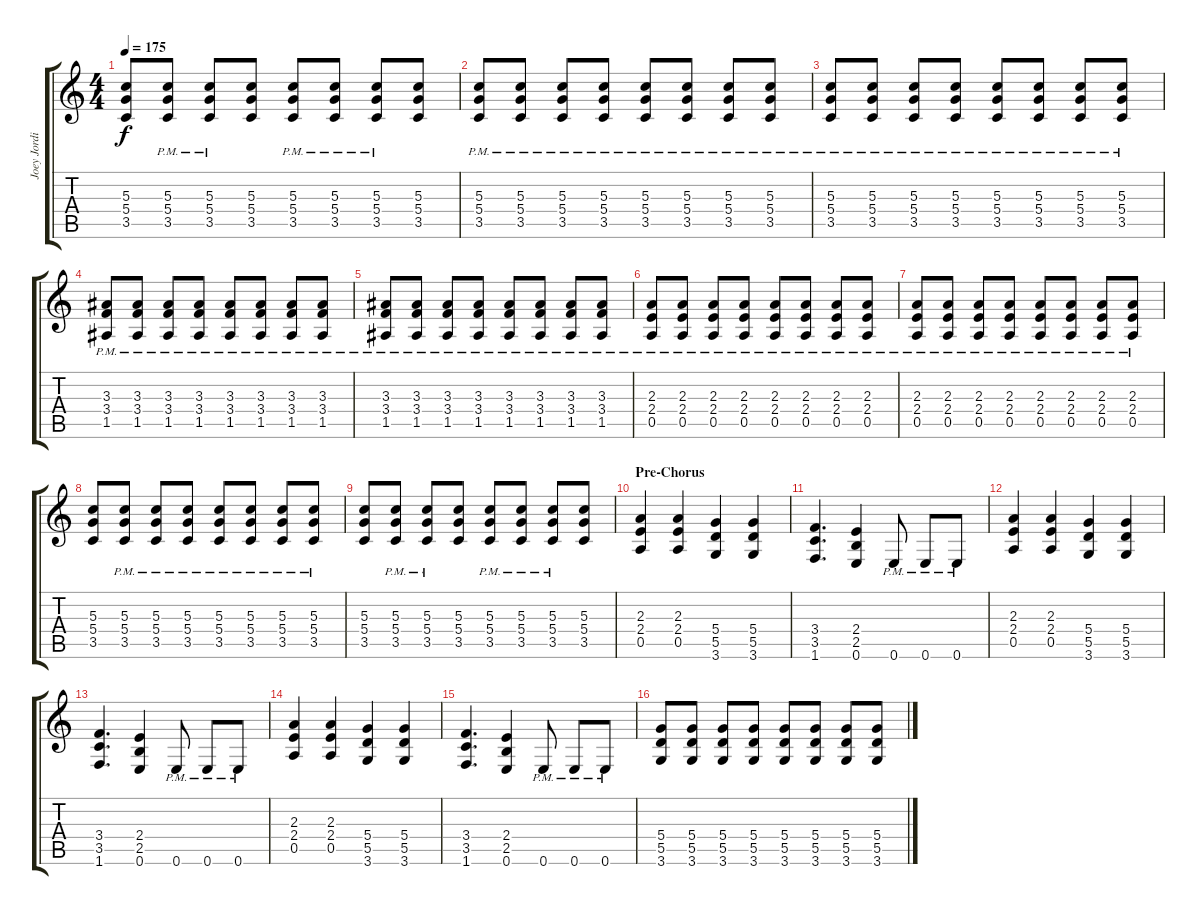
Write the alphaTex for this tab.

\track ("Joey Jordison (Rythm)" "Joey Jordi") {instrument overdrivenguitar}
\staff {score tabs}
\tuning (E4 B3 G3 D3 A2 E2) {hide}
\ts (4 4)
\tempo 175
\clef g2
\ks c
(5.3 5.4 3.5).8{dy f} (5.3{pm} 5.4{pm} 3.5{pm}).8 (5.3{pm} 5.4{pm} 3.5{pm}).8 (5.3 5.4 3.5).8 (5.3{pm} 5.4{pm} 3.5{pm}).8 (5.3{pm} 5.4{pm} 3.5{pm}).8 (5.3{pm} 5.4{pm} 3.5{pm}).8 (5.3 5.4 3.5).8 |
(5.3{pm} 5.4{pm} 3.5{pm}).8 (5.3{pm} 5.4{pm} 3.5{pm}).8 (5.3{pm} 5.4{pm} 3.5{pm}).8 (5.3{pm} 5.4{pm} 3.5{pm}).8 (5.3{pm} 5.4{pm} 3.5{pm}).8 (5.3{pm} 5.4{pm} 3.5{pm}).8 (5.3{pm} 5.4{pm} 3.5{pm}).8 (5.3{pm} 5.4{pm} 3.5{pm}).8 |
(5.3{pm} 5.4{pm} 3.5{pm}).8 (5.3{pm} 5.4{pm} 3.5{pm}).8 (5.3{pm} 5.4{pm} 3.5{pm}).8 (5.3{pm} 5.4{pm} 3.5{pm}).8 (5.3{pm} 5.4{pm} 3.5{pm}).8 (5.3{pm} 5.4{pm} 3.5{pm}).8 (5.3{pm} 5.4{pm} 3.5{pm}).8 (5.3{pm} 5.4{pm} 3.5{pm}).8 |
(3.3{pm} 3.4{pm} 1.5{pm}).8 (3.3{pm} 3.4{pm} 1.5{pm}).8 (3.3{pm} 3.4{pm} 1.5{pm}).8 (3.3{pm} 3.4{pm} 1.5{pm}).8 (3.3{pm} 3.4{pm} 1.5{pm}).8 (3.3{pm} 3.4{pm} 1.5{pm}).8 (3.3{pm} 3.4{pm} 1.5{pm}).8 (3.3{pm} 3.4{pm} 1.5{pm}).8 |
(3.3{pm} 3.4{pm} 1.5{pm}).8 (3.3{pm} 3.4{pm} 1.5{pm}).8 (3.3{pm} 3.4{pm} 1.5{pm}).8 (3.3{pm} 3.4{pm} 1.5{pm}).8 (3.3{pm} 3.4{pm} 1.5{pm}).8 (3.3{pm} 3.4{pm} 1.5{pm}).8 (3.3{pm} 3.4{pm} 1.5{pm}).8 (3.3{pm} 3.4{pm} 1.5{pm}).8 |
(2.3{pm} 2.4{pm} 0.5{pm}).8 (2.3{pm} 2.4{pm} 0.5{pm}).8 (2.3{pm} 2.4{pm} 0.5{pm}).8 (2.3{pm} 2.4{pm} 0.5{pm}).8 (2.3{pm} 2.4{pm} 0.5{pm}).8 (2.3{pm} 2.4{pm} 0.5{pm}).8 (2.3{pm} 2.4{pm} 0.5{pm}).8 (2.3{pm} 2.4{pm} 0.5{pm}).8 |
(2.3{pm} 2.4{pm} 0.5{pm}).8 (2.3{pm} 2.4{pm} 0.5{pm}).8 (2.3{pm} 2.4{pm} 0.5{pm}).8 (2.3{pm} 2.4{pm} 0.5{pm}).8 (2.3{pm} 2.4{pm} 0.5{pm}).8 (2.3{pm} 2.4{pm} 0.5{pm}).8 (2.3{pm} 2.4{pm} 0.5{pm}).8 (2.3{pm} 2.4{pm} 0.5{pm}).8 |
(5.3 5.4 3.5).8 (5.3{pm} 5.4{pm} 3.5{pm}).8 (5.3{pm} 5.4{pm} 3.5{pm}).8 (5.3{pm} 5.4{pm} 3.5{pm}).8 (5.3{pm} 5.4{pm} 3.5{pm}).8 (5.3{pm} 5.4{pm} 3.5{pm}).8 (5.3{pm} 5.4{pm} 3.5{pm}).8 (5.3{pm} 5.4{pm} 3.5{pm}).8 |
(5.3 5.4 3.5).8 (5.3{pm} 5.4{pm} 3.5{pm}).8 (5.3{pm} 5.4{pm} 3.5{pm}).8 (5.3 5.4 3.5).8 (5.3{pm} 5.4{pm} 3.5{pm}).8 (5.3{pm} 5.4{pm} 3.5{pm}).8 (5.3{pm} 5.4{pm} 3.5{pm}).8 (5.3 5.4 3.5).8 |
\section ("" "Pre-Chorus")
(2.3 2.4 0.5).4 (2.3 2.4 0.5).4 (5.4 5.5 3.6).4 (5.4 5.5 3.6).4 |
(3.4 3.5 1.6).4{d} (2.4 2.5 0.6).4 0.6{pm}.8 0.6{pm}.8 0.6{pm}.8 |
(2.3 2.4 0.5).4 (2.3 2.4 0.5).4 (5.4 5.5 3.6).4 (5.4 5.5 3.6).4 |
(3.4 3.5 1.6).4{d} (2.4 2.5 0.6).4 0.6{pm}.8 0.6{pm}.8 0.6{pm}.8 |
(2.3 2.4 0.5).4 (2.3 2.4 0.5).4 (5.4 5.5 3.6).4 (5.4 5.5 3.6).4 |
(3.4 3.5 1.6).4{d} (2.4 2.5 0.6).4 0.6{pm}.8 0.6{pm}.8 0.6{pm}.8 |
(5.4 5.5 3.6).8 (5.4 5.5 3.6).8 (5.4 5.5 3.6).8 (5.4 5.5 3.6).8 (5.4 5.5 3.6).8 (5.4 5.5 3.6).8 (5.4 5.5 3.6).8 (5.4 5.5 3.6).8
